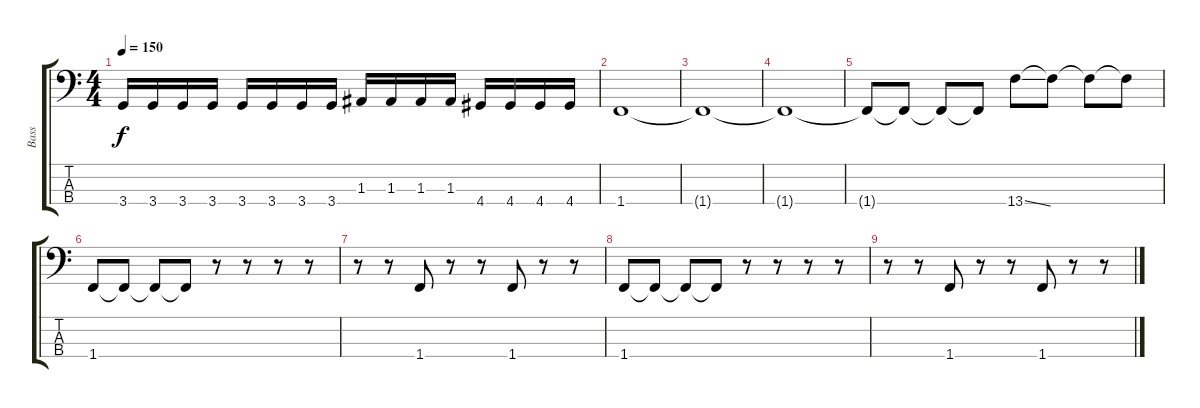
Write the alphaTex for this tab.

\track ("Bass" "Bass") {instrument electricbassfinger}
\staff {score tabs}
\tuning (G2 D2 A1 E1) {hide}
\ts (4 4)
\tempo 150
\clef f4
\ks c
3.4.16{dy f} 3.4.16 3.4.16 3.4.16 3.4.16 3.4.16 3.4.16 3.4.16 1.3.16 1.3.16 1.3.16 1.3.16 4.4.16 4.4.16 4.4.16 4.4.16 |
1.4.1 |
1.4{t}.1 |
1.4{t}.1 |
1.4{t}.8 1.4{t}.8 1.4{t}.8 1.4{t}.8 13.4{ss}.8 13.4{t}.8 13.4{t}.8 13.4{t}.8 |
1.4.8 1.4{t}.8 1.4{t}.8 1.4{t}.8 r.8 r.8 r.8 r.8 |
r.8 r.8 1.4.8 r.8 r.8 1.4.8 r.8 r.8 |
1.4.8 1.4{t}.8 1.4{t}.8 1.4{t}.8 r.8 r.8 r.8 r.8 |
r.8 r.8 1.4.8 r.8 r.8 1.4.8 r.8 r.8
